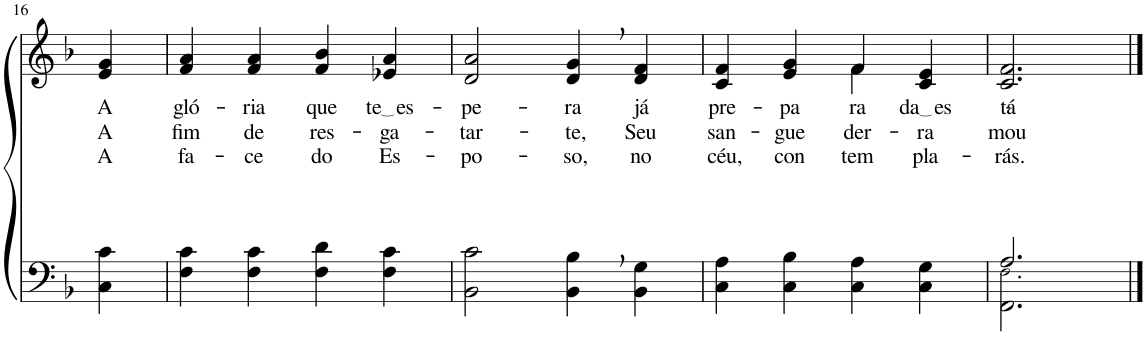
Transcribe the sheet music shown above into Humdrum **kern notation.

**kern	**kern	**text	**text	**text
*part2	*part1	*part1	*part1	*part1
*staff2	*staff1	*staff1	*staff1	*staff1
*I"Parte III e IV	*I"Parte I e II	*	*	*
!!LO:PB:g=z
*clefF4	*clefG2	*	*	*
*Trd1c2	*Trd1c2	*	*	*
*k[b-]	*k[b-]	*	*	*
*M4/4	*M4/4	*	*	*
=16	=16	=16	=16	=16
!	!	!LO:LY:b	!LO:LY:b	!LO:LY:b
4C\ 4c\	4e/ 4g/	A	A	A
=17	=17	=17	=17	=17
!	!	!LO:LY:b	!LO:LY:b	!LO:LY:b
4F\ 4c\	4f/ 4a/	gló-	fim	fa-
!	!	!LO:LY:b	!LO:LY:b	!LO:LY:b
4F\ 4c\	4f/ 4a/	-ria	de	-ce
!	!	!LO:LY:b	!LO:LY:b	!LO:LY:b
4F\ 4d\	4f/ 4b-/	que	res-	do
!	!	!LO:LY:b	!LO:LY:b	!LO:LY:b
4F\ 4c\	4e-X/ 4a/	te es	-ga-	Es-
=18	=18	=18	=18	=18
!	!	!LO:LY:b	!LO:LY:b	!LO:LY:b
2BB-\ 2c\	2d/ 2a/	-pe-	-tar-	-po-
!	!	!LO:LY:b	!LO:LY:b	!LO:LY:b
4BB-\, 4B-\,	4d/, 4g/,	-ra	-te,	-so,
!	!	!LO:LY:b	!LO:LY:b	!LO:LY:b
4BB-\ 4G\	4d/ 4f/	já	Seu	no
=19	=19	=19	=19	=19
*	*^	*	*	*
!	!	!	!LO:LY:b	!LO:LY:b	!LO:LY:b
4C\ 4A\	2ryy	4c/ 4f/	pre-	san-	céu,
!	!	!	!LO:LY:b	!LO:LY:b	!LO:LY:b
4C\ 4B-\	.	4e/ 4g/	-pa-	-gue	con-
!	!	!	!LO:LY:b	!	!LO:LY:b
!	!	!	!	!LO:LY:b	!
4C\ 4A\	4f\	4f/	.	der-	-tem-
!	!	!	!LO:LY:b	!LO:LY:b	!LO:LY:b
4C\ 4G\	4ryy	4c/ 4e/	da es	-ra	-pla-
=20	=20	=20	=20	=20	=20
*^	*	*	*	*	*
!	!	!	!	!LO:LY:b	!LO:LY:b	!LO:LY:b
*	*	*v	*v	*	*	*
2.A/	2.FF\ 2.F!\	2.c/ 2.f/	tá-	mou	-rás.
*v	*v	*	*	*	*
==	==	==	==	==
*-	*-	*-	*-	*-
